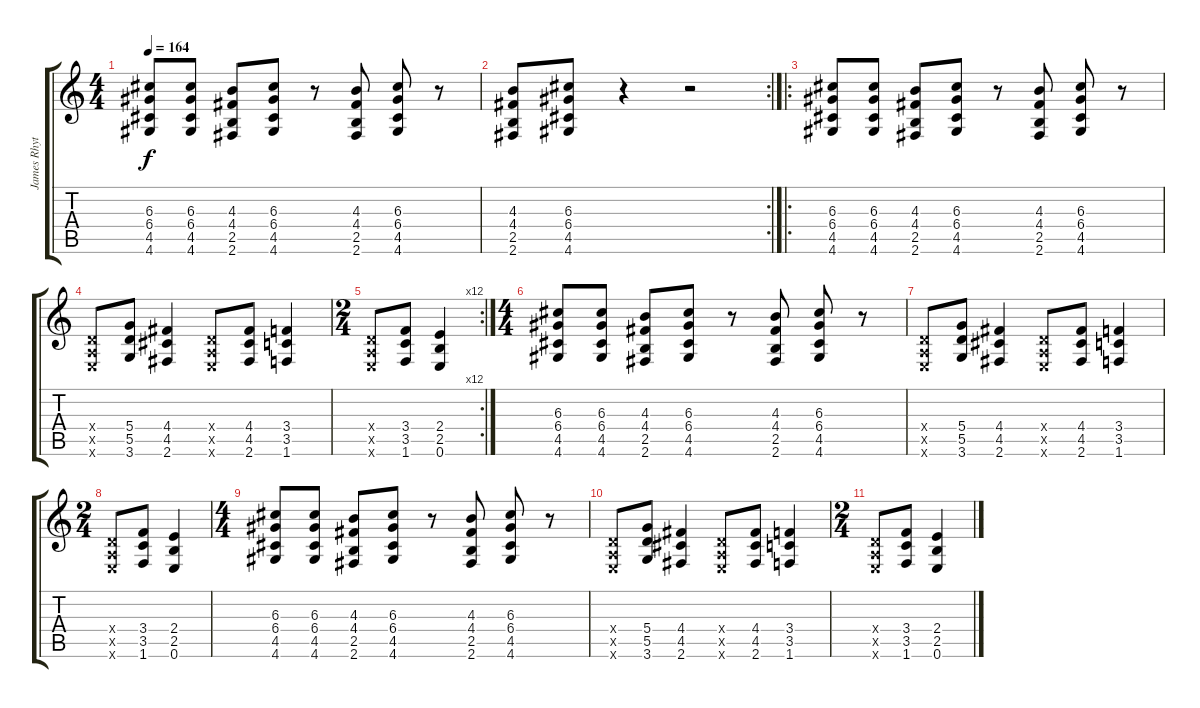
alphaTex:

\track ("James Rhythm" "James Rhyt") {instrument distortionguitar}
\staff {score tabs}
\tuning (E4 B3 G3 D3 A2 E2) {hide}
\ts (4 4)
\tempo 164
\clef g2
\ks c
(6.3 6.4 4.5 4.6).8{dy f} (6.3 6.4 4.5 4.6).8 (4.3 4.4 2.5 2.6).8 (6.3 6.4 4.5 4.6).8 r.8 (4.3 4.4 2.5 2.6).8 (6.3 6.4 4.5 4.6).8 r.8 |
\rc 2
(4.3 4.4 2.5 2.6).8 (6.3 6.4 4.5 4.6).8 r.4 r.2 |
\ro
(6.3 6.4 4.5 4.6).8 (6.3 6.4 4.5 4.6).8 (4.3 4.4 2.5 2.6).8 (6.3 6.4 4.5 4.6).8 r.8 (4.3 4.4 2.5 2.6).8 (6.3 6.4 4.5 4.6).8 r.8 |
(0.4{x} 0.5{x} 0.6{x}).8 (5.4 5.5 3.6).8 (4.4 4.5 2.6).4 (0.4{x} 0.5{x} 0.6{x}).8 (4.4 4.5 2.6).8 (3.4 3.5 1.6).4 |
\rc 12
\ts (2 4)
(0.4{x} 0.5{x} 0.6{x}).8 (3.4 3.5 1.6).8 (2.4 2.5 0.6).4 |
\ts (4 4)
(6.3 6.4 4.5 4.6).8{volume 0} (6.3 6.4 4.5 4.6).8 (4.3 4.4 2.5 2.6).8 (6.3 6.4 4.5 4.6).8 r.8 (4.3 4.4 2.5 2.6).8 (6.3 6.4 4.5 4.6).8 r.8 |
(0.4{x} 0.5{x} 0.6{x}).8 (5.4 5.5 3.6).8 (4.4 4.5 2.6).4 (0.4{x} 0.5{x} 0.6{x}).8 (4.4 4.5 2.6).8 (3.4 3.5 1.6).4 |
\ts (2 4)
(0.4{x} 0.5{x} 0.6{x}).8 (3.4 3.5 1.6).8 (2.4 2.5 0.6).4 |
\ts (4 4)
(6.3 6.4 4.5 4.6).8 (6.3 6.4 4.5 4.6).8 (4.3 4.4 2.5 2.6).8 (6.3 6.4 4.5 4.6).8 r.8 (4.3 4.4 2.5 2.6).8 (6.3 6.4 4.5 4.6).8 r.8 |
(0.4{x} 0.5{x} 0.6{x}).8 (5.4 5.5 3.6).8 (4.4 4.5 2.6).4 (0.4{x} 0.5{x} 0.6{x}).8 (4.4 4.5 2.6).8 (3.4 3.5 1.6).4 |
\ts (2 4)
(0.4{x} 0.5{x} 0.6{x}).8 (3.4 3.5 1.6).8 (2.4 2.5 0.6).4
